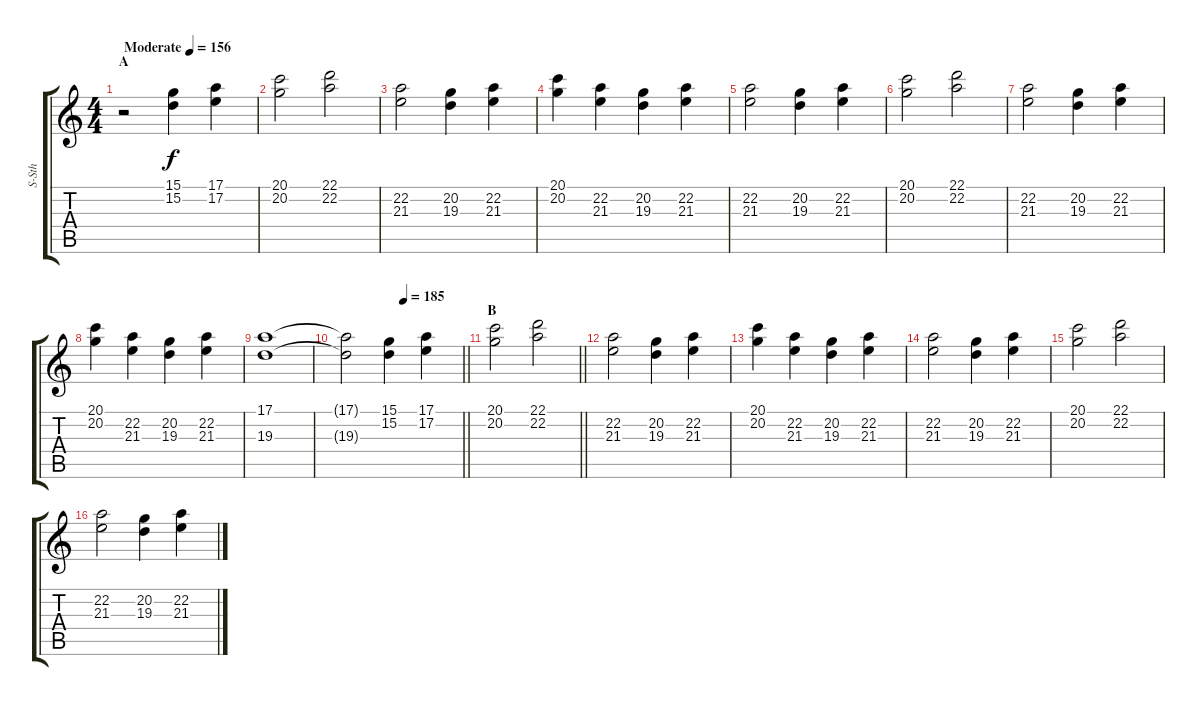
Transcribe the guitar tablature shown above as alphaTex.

\track ("S-Sth" "S-Sth") {instrument xylophone}
\staff {score tabs}
\tuning (E4 B3 G3 D3 A2 E2) {hide}
\ts (4 4)
\section ("" "A")
\tempo (156 "Moderate")
\clef g2
\ks c
r.2{dy f instrument xylophone} (15.1 15.2).4 (17.1 17.2).4 |
(20.1 20.2).2 (22.1 22.2).2 |
(22.2 21.3).2 (20.2 19.3).4 (22.2 21.3).4 |
(20.1 20.2).4 (22.2 21.3).4 (20.2 19.3).4 (22.2 21.3).4 |
(22.2 21.3).2 (20.2 19.3).4 (22.2 21.3).4 |
(20.1 20.2).2 (22.1 22.2).2 |
(22.2 21.3).2 (20.2 19.3).4 (22.2 21.3).4 |
(20.1 20.2).4 (22.2 21.3).4 (20.2 19.3).4 (22.2 21.3).4 |
(17.1 19.3).1 |
\tempo (185 0.5)
\barLineRight lightlight
(17.1{t} 19.3{t}).2 (15.1 15.2).4 (17.1 17.2).4 |
\section ("" "B")
\barLineRight lightlight
(20.1 20.2).2 (22.1 22.2).2 |
(22.2 21.3).2 (20.2 19.3).4 (22.2 21.3).4 |
(20.1 20.2).4 (22.2 21.3).4 (20.2 19.3).4 (22.2 21.3).4 |
(22.2 21.3).2 (20.2 19.3).4 (22.2 21.3).4 |
(20.1 20.2).2 (22.1 22.2).2 |
(22.2 21.3).2 (20.2 19.3).4 (22.2 21.3).4
